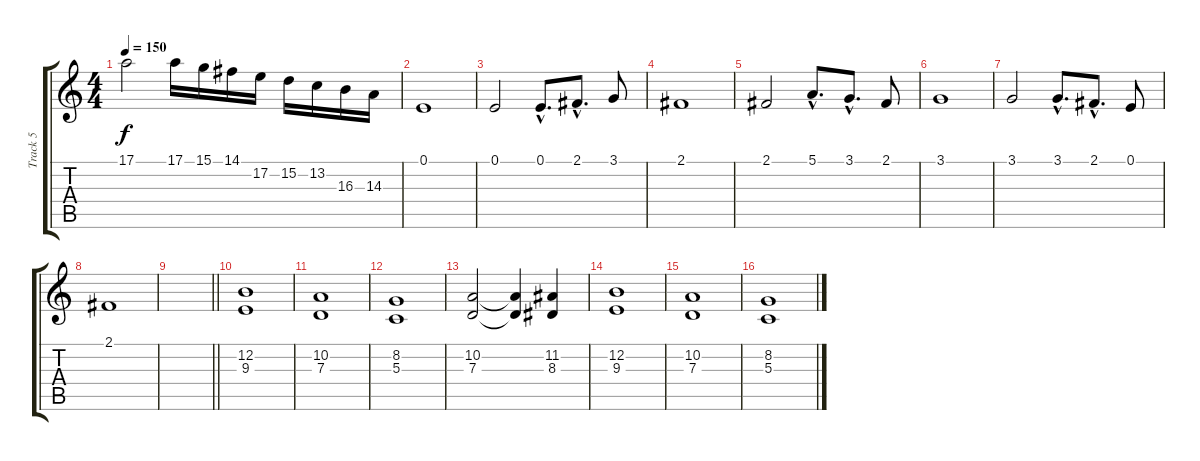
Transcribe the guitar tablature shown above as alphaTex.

\track ("Track 5" "Track 5") {instrument drawbarorgan}
\staff {score tabs}
\tuning (E4 B3 G3 D3 A2 E2) {hide}
\ts (4 4)
\tempo 150
\clef g2
\ks c
17.1.2{dy f} 17.1.16 15.1.16 14.1.16 17.2.16 15.2.16 13.2.16 16.3.16 14.3.16 |
0.1.1 |
0.1.2 0.1{hac}.8{d} 2.1{hac}.8{d} 3.1.8 |
2.1.1 |
2.1.2 5.1{hac}.8{d} 3.1{hac}.8{d} 2.1.8 |
3.1.1 |
3.1.2 3.1{hac}.8{d} 2.1{hac}.8{d} 0.1.8 |
2.1.1 |
\barLineRight lightlight
|
\section ("" "")
(12.2 9.3).1 |
(10.2 7.3).1 |
(8.2 5.3).1 |
(10.2 7.3).2 (10.2{t} 7.3{t}).4 (11.2 8.3).4 |
(12.2 9.3).1 |
(10.2 7.3).1 |
(8.2 5.3).1
